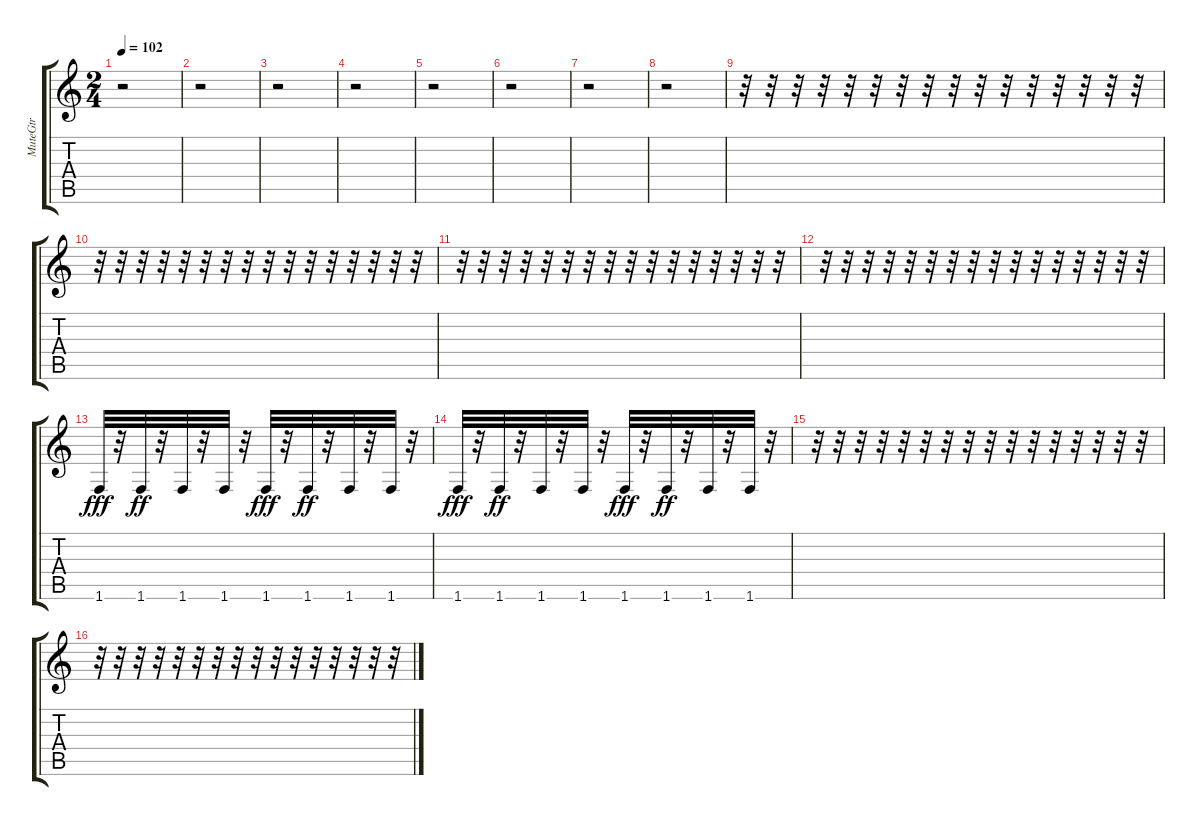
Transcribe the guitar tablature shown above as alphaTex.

\track ("MuteGtr" "MuteGtr") {instrument distortionguitar}
\staff {score tabs}
\tuning (E4 B3 G3 D3 A2 E2) {hide}
\ts (2 4)
\tempo 102
\clef g2
\ks c
r.2{dy fff} |
r.2 |
r.2 |
r.2 |
r.2 |
r.2 |
r.2 |
r.2 |
r.32 r.32 r.32 r.32 r.32 r.32 r.32 r.32 r.32 r.32 r.32 r.32 r.32 r.32 r.32 r.32 |
r.32 r.32 r.32 r.32 r.32 r.32 r.32 r.32 r.32 r.32 r.32 r.32 r.32 r.32 r.32 r.32 |
r.32 r.32 r.32 r.32 r.32 r.32 r.32 r.32 r.32 r.32 r.32 r.32 r.32 r.32 r.32 r.32 |
r.32 r.32 r.32 r.32 r.32 r.32 r.32 r.32 r.32 r.32 r.32 r.32 r.32 r.32 r.32 r.32 |
1.6.32 r.32 1.6.32{dy ff} r.32 1.6.32 r.32 1.6.32 r.32 1.6.32{dy fff} r.32 1.6.32{dy ff} r.32 1.6.32 r.32 1.6.32 r.32 |
1.6.32{dy fff} r.32 1.6.32{dy ff} r.32 1.6.32 r.32 1.6.32 r.32 1.6.32{dy fff} r.32 1.6.32{dy ff} r.32 1.6.32 r.32 1.6.32 r.32 |
r.32 r.32 r.32 r.32 r.32 r.32 r.32 r.32 r.32 r.32 r.32 r.32 r.32 r.32 r.32 r.32 |
r.32 r.32 r.32 r.32 r.32 r.32 r.32 r.32 r.32 r.32 r.32 r.32 r.32 r.32 r.32 r.32
